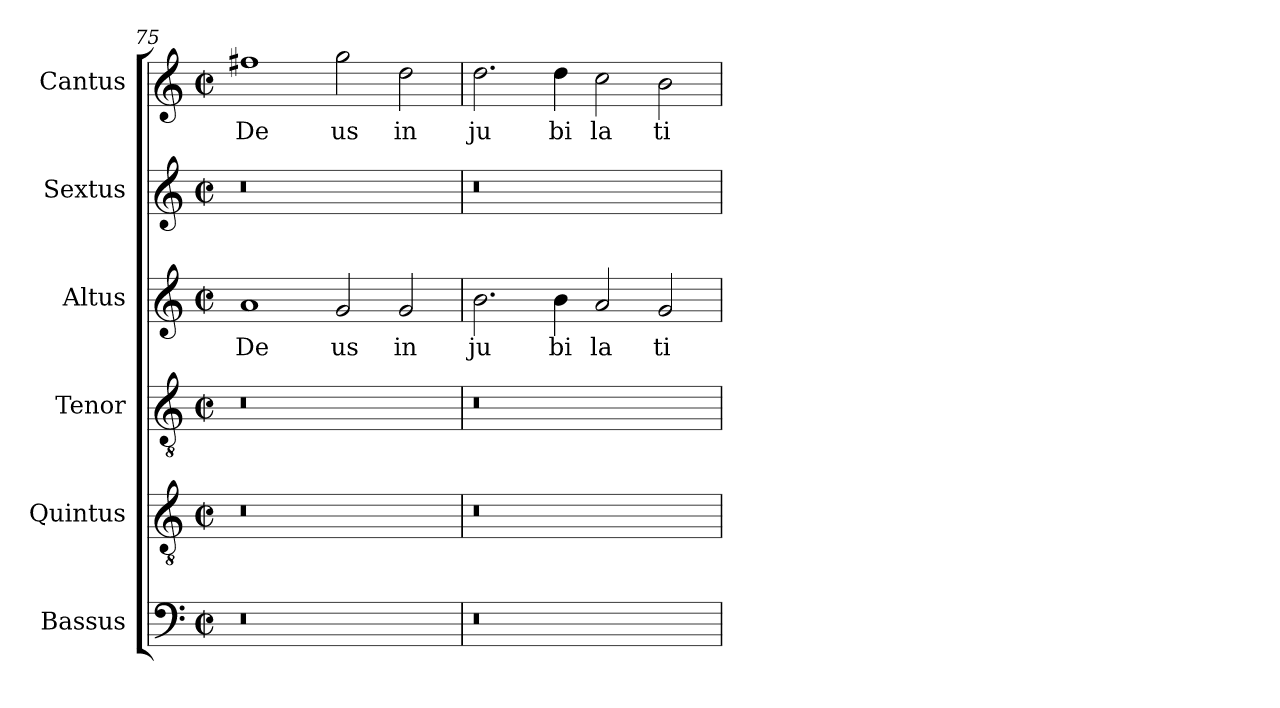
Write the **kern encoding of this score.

**kern	**kern	**kern	**kern	**text	**kern	**kern	**text
*part6	*part5	*part4	*part3	*part3	*part2	*part1	*part1
*staff6	*staff5	*staff4	*staff3	*staff3	*staff2	*staff1	*staff1
*I"Bassus	*I"Quintus	*I"Tenor	*I"Altus	*	*I"Sextus	*I"Cantus	*
*clefF4	*clefGv2	*clefGv2	*clefG2	*	*clefG2	*clefG2	*
*k[]	*k[]	*k[]	*k[]	*	*k[]	*k[]	*
*C:	*C:	*C:	*C:	*	*C:	*C:	*
*M2/2	*M2/2	*M2/2	*M2/2	*	*M2/2	*M2/2	*
*met(c|)	*met(c|)	*met(c|)	*met(c|)	*	*met(c|)	*met(c|)	*
=75	=75	=75	=75	=75	=75	=75	=75
!	!	!	!	!LO:LY:b:cj	!	!	!LO:LY:b:cj
0r	0r	0r	1a	De	0r	1ff#	De
!	!	!	!	!LO:LY:b:cj	!	!	!LO:LY:b:cj
.	.	.	2g/	us	.	2gg\	us
!	!	!	!	!LO:LY:b:cj	!	!	!LO:LY:b:cj
.	.	.	2g/	in	.	2dd\	in
=76	=76	=76	=76	=76	=76	=76	=76
!	!	!	!	!LO:LY:b:cj	!	!	!LO:LY:b:cj
0r	0r	0r	2.b\	ju	0r	2.dd\	ju
!	!	!	!	!LO:LY:b:cj	!	!	!LO:LY:b:cj
.	.	.	4b\	bi	.	4dd\	bi
!	!	!	!	!LO:LY:b:cj	!	!	!LO:LY:b:cj
.	.	.	2a/	la	.	2cc\	la
!	!	!	!	!LO:LY:b:cj	!	!	!LO:LY:b:cj
.	.	.	2g/	ti	.	2b\	ti
=	=	=	=	=	=	=	=
*-	*-	*-	*-	*-	*-	*-	*-
